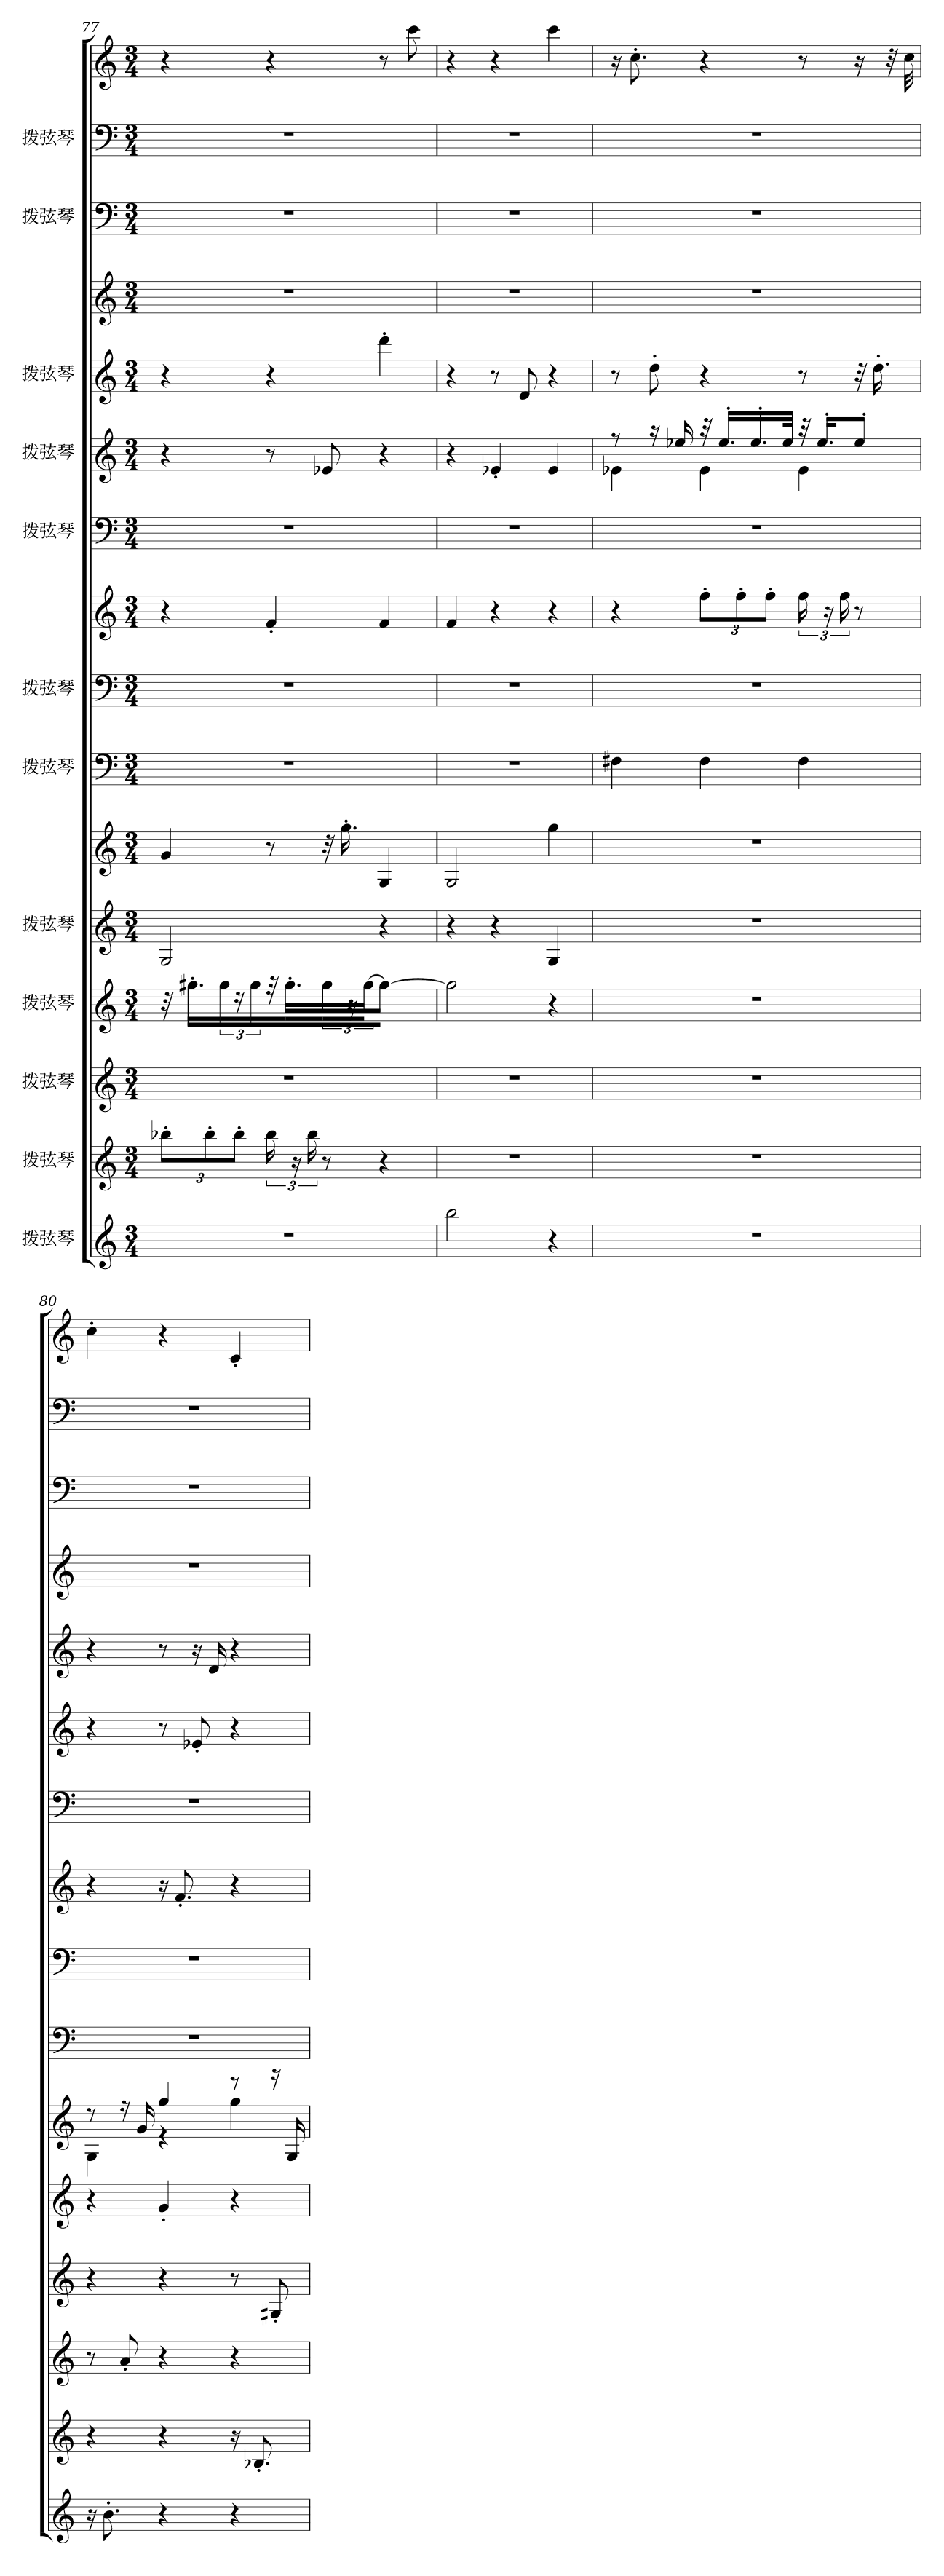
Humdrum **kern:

**kern	**kern	**kern	**kern	**kern	**kern	**kern	**kern	**kern	**kern	**kern	**kern	**kern	**kern	**kern	**kern
*part12	*part11	*part10	*part9	*part8	*part8	*part7	*part6	*part6	*part5	*part4	*part3	*part3	*part2	*part1	*part1
*staff16	*staff15	*staff14	*staff13	*staff12	*staff11	*staff10	*staff9	*staff8	*staff7	*staff6	*staff5	*staff4	*staff3	*staff2	*staff1
*I"拨弦琴	*I"拨弦琴	*I"拨弦琴	*I"拨弦琴	*I"拨弦琴	*	*I"拨弦琴	*I"拨弦琴	*	*I"拨弦琴	*I"拨弦琴	*I"拨弦琴	*	*I"拨弦琴	*I"拨弦琴	*
!!LO:PB:g=z
*clefG2	*clefG2	*clefG2	*clefG2	*clefG2	*clefG2	*clefF4	*clefF4	*clefG2	*clefF4	*clefG2	*clefG2	*clefG2	*clefF4	*clefF4	*clefG2
*k[]	*k[]	*k[]	*k[]	*k[]	*k[]	*k[]	*k[]	*k[]	*k[]	*k[]	*k[]	*k[]	*k[]	*k[]	*k[]
*M3/4	*M3/4	*M3/4	*M3/4	*M3/4	*M3/4	*M3/4	*M3/4	*M3/4	*M3/4	*M3/4	*M3/4	*M3/4	*M3/4	*M3/4	*M3/4
*	*Xbrackettup	*	*	*	*	*	*	*	*	*	*	*	*	*	*
=77	=77	=77	=77	=77	=77	=77	=77	=77	=77	=77	=77	=77	=77	=77	=77
2.r	12bb-X'\L	2.r	32r	2G/	4g/	2.r	2.r	4r	2.r	4r	4r	2.r	2.r	2.r	4r
.	.	.	16.gg#X'\LL	.	.	.	.	.	.	.	.	.	.	.	.
.	12bb-'\	.	.	.	.	.	.	.	.	.	.	.	.	.	.
.	.	.	24gg#\JJ	.	.	.	.	.	.	.	.	.	.	.	.
.	12bb-'\J	.	24r	.	.	.	.	.	.	.	.	.	.	.	.
.	.	.	24gg#\	.	.	.	.	.	.	.	.	.	.	.	.
*	*brackettup	*	*	*	*	*	*	*	*	*	*	*	*	*	*
.	24bb-\	.	32r	.	8r	.	.	4f'/	.	8r	4r	.	.	.	4r
.	.	.	16.gg#'\LL	.	.	.	.	.	.	.	.	.	.	.	.
.	24r	.	.	.	.	.	.	.	.	.	.	.	.	.	.
.	24bb-\	.	.	.	.	.	.	.	.	.	.	.	.	.	.
.	8r	.	24gg#\JJ	.	32r	.	.	.	.	8e-X/	.	.	.	.	.
.	.	.	.	.	16.gg'\	.	.	.	.	.	.	.	.	.	.
.	.	.	24r	.	.	.	.	.	.	.	.	.	.	.	.
.	.	.	[24gg#\	.	.	.	.	.	.	.	.	.	.	.	.
.	4r	.	4gg#\_	4r	4G/	.	.	4f/	.	4r	4ddd'\	.	.	.	8r
.	.	.	.	.	.	.	.	.	.	.	.	.	.	.	8ccc\
=78	=78	=78	=78	=78	=78	=78	=78	=78	=78	=78	=78	=78	=78	=78	=78
2bb\	2.r	2.r	2gg#\]	4r	2G/	2.r	2.r	4f/	2.r	4r	4r	2.r	2.r	2.r	4r
.	.	.	.	4r	.	.	.	4r	.	4e-X'/	8r	.	.	.	4r
.	.	.	.	.	.	.	.	.	.	.	8d/	.	.	.	.
4r	.	.	4r	4G/	4gg\	.	.	4r	.	4e-/	4r	.	.	.	4ccc\
=79	=79	=79	=79	=79	=79	=79	=79	=79	=79	=79	=79	=79	=79	=79	=79
*	*	*	*	*	*	*	*	*	*	*^	*	*	*	*	*
2.r	2.r	2.r	2.r	2.r	2.r	4F#X\	2.r	4r	2.r	8r	4e-X\	8r	2.r	2.r	2.r	16r
.	.	.	.	.	.	.	.	.	.	.	.	.	.	.	.	8.cc'\
.	.	.	.	.	.	.	.	.	.	16r	.	8dd'\	.	.	.	.
.	.	.	.	.	.	.	.	.	.	16ee-X/	.	.	.	.	.	.
*	*	*	*	*	*	*	*	*Xbrackettup	*	*	*	*	*	*	*	*
.	.	.	.	.	.	4F#\	.	12ff'\L	.	32r	4e-\	4r	.	.	.	4r
.	.	.	.	.	.	.	.	.	.	16.ee-'/LL	.	.	.	.	.	.
.	.	.	.	.	.	.	.	12ff'\	.	.	.	.	.	.	.	.
.	.	.	.	.	.	.	.	.	.	16.ee-'/	.	.	.	.	.	.
.	.	.	.	.	.	.	.	12ff'\J	.	.	.	.	.	.	.	.
.	.	.	.	.	.	.	.	.	.	32ee-/JJk	.	.	.	.	.	.
*	*	*	*	*	*	*	*	*brackettup	*	*	*	*	*	*	*	*
.	.	.	.	.	.	4F#\	.	24ff\	.	32r	4e-\	8r	.	.	.	8r
.	.	.	.	.	.	.	.	.	.	16.ee-'/KL	.	.	.	.	.	.
.	.	.	.	.	.	.	.	24r	.	.	.	.	.	.	.	.
.	.	.	.	.	.	.	.	24ff\	.	.	.	.	.	.	.	.
.	.	.	.	.	.	.	.	8r	.	8ee-'/J	.	32r	.	.	.	16r
.	.	.	.	.	.	.	.	.	.	.	.	16.dd'\	.	.	.	.
.	.	.	.	.	.	.	.	.	.	.	.	.	.	.	.	32r
.	.	.	.	.	.	.	.	.	.	.	.	.	.	.	.	32cc\
*	*	*	*	*	*	*	*	*	*	*v	*v	*	*	*	*	*
!!LO:PB:g=z
=80	=80	=80	=80	=80	=80	=80	=80	=80	=80	=80	=80	=80	=80	=80	=80
*	*	*	*	*	*^	*	*	*	*	*	*	*	*	*	*
16r	4r	8r	4r	4r	8r	4G\	2.r	2.r	4r	2.r	4r	4r	2.r	2.r	2.r	4cc'\
8.b'\	.	.	.	.	.	.	.	.	.	.	.	.	.	.	.	.
.	.	8a'/	.	.	16r	.	.	.	.	.	.	.	.	.	.	.
.	.	.	.	.	16g/	.	.	.	.	.	.	.	.	.	.	.
4r	4r	4r	4r	4g'/	4gg/	4r	.	.	16r	.	8r	8r	.	.	.	4r
.	.	.	.	.	.	.	.	.	8.f'/	.	.	.	.	.	.	.
.	.	.	.	.	.	.	.	.	.	.	8e-X'/	16r	.	.	.	.
.	.	.	.	.	.	.	.	.	.	.	.	16d/	.	.	.	.
4r	16r	4r	8r	4r	8r	4gg\	.	.	4r	.	4r	4r	.	.	.	4c'/
.	8.B-X'/	.	.	.	.	.	.	.	.	.	.	.	.	.	.	.
.	.	.	8G#X'/	.	16r	.	.	.	.	.	.	.	.	.	.	.
.	.	.	.	.	16G/	.	.	.	.	.	.	.	.	.	.	.
*	*	*	*	*	*v	*v	*	*	*	*	*	*	*	*	*	*
=	=	=	=	=	=	=	=	=	=	=	=	=	=	=	=
*-	*-	*-	*-	*-	*-	*-	*-	*-	*-	*-	*-	*-	*-	*-	*-
